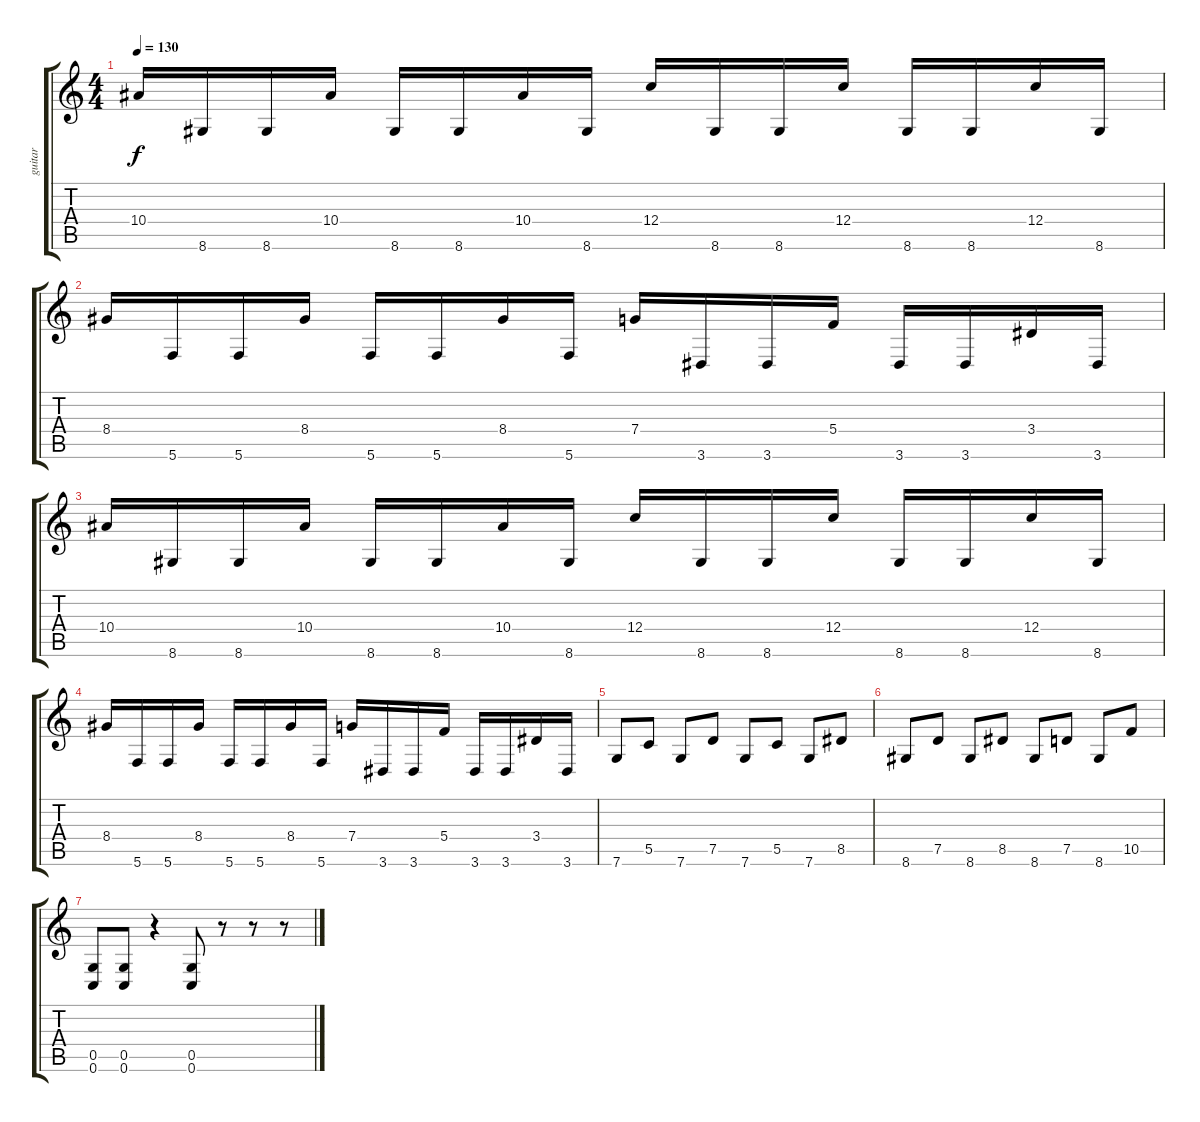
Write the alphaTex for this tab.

\track ("guitar" "guitar") {instrument distortionguitar}
\staff {score tabs}
\tuning (D4 A3 F3 C3 G2 C2) {hide}
\ts (4 4)
\tempo 130
\clef g2
\ks c
10.4.16{dy f} 8.6.16 8.6.16 10.4.16 8.6.16 8.6.16 10.4.16 8.6.16 12.4.16 8.6.16 8.6.16 12.4.16 8.6.16 8.6.16 12.4.16 8.6.16 |
8.4.16 5.6.16 5.6.16 8.4.16 5.6.16 5.6.16 8.4.16 5.6.16 7.4.16 3.6.16 3.6.16 5.4.16 3.6.16 3.6.16 3.4.16 3.6.16 |
10.4.16 8.6.16 8.6.16 10.4.16 8.6.16 8.6.16 10.4.16 8.6.16 12.4.16 8.6.16 8.6.16 12.4.16 8.6.16 8.6.16 12.4.16 8.6.16 |
8.4.16 5.6.16 5.6.16 8.4.16 5.6.16 5.6.16 8.4.16 5.6.16 7.4.16 3.6.16 3.6.16 5.4.16 3.6.16 3.6.16 3.4.16 3.6.16 |
7.6.8 5.5.8 7.6.8 7.5.8 7.6.8 5.5.8 7.6.8 8.5.8 |
8.6.8 7.5.8 8.6.8 8.5.8 8.6.8 7.5.8 8.6.8 10.5.8 |
(0.5 0.6).8 (0.5 0.6).8 r.4 (0.5 0.6).8 r.8 r.8 r.8
